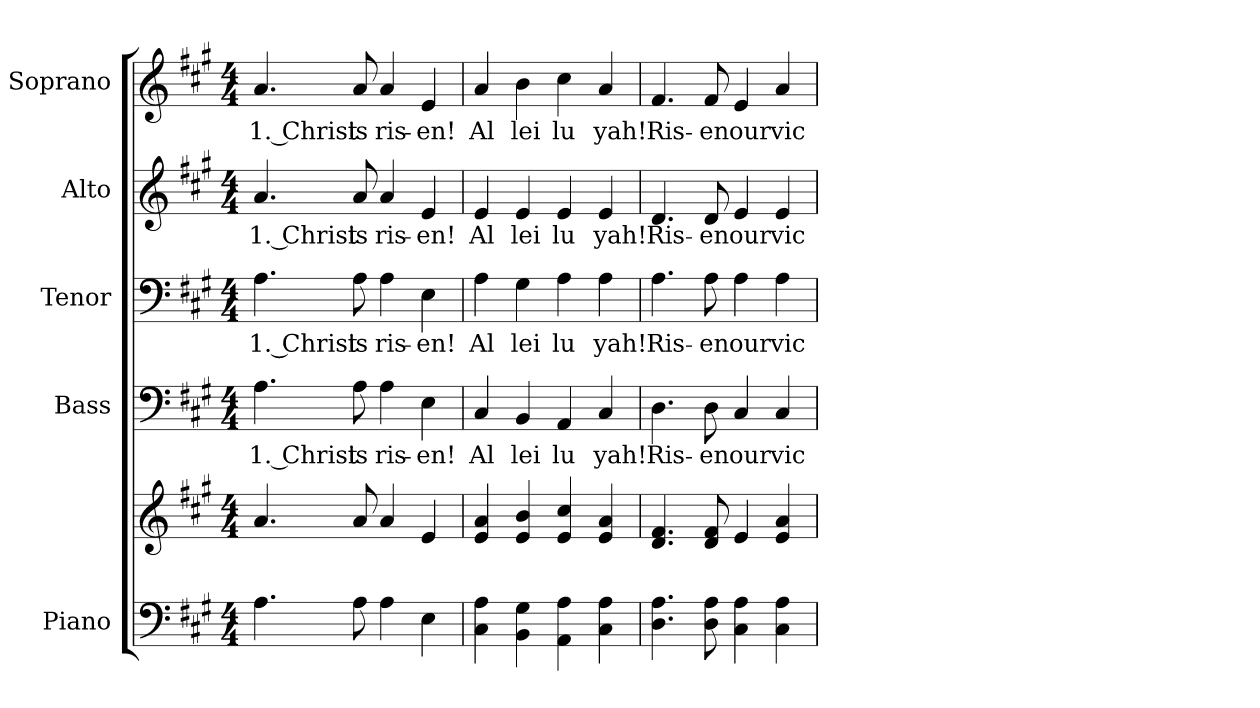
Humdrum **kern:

**kern	**kern	**kern	**text	**kern	**text	**kern	**text	**kern	**text
*part5	*part5	*part4	*part4	*part3	*part3	*part2	*part2	*part1	*part1
*staff6	*staff5	*staff4	*staff4	*staff3	*staff3	*staff2	*staff2	*staff1	*staff1
*I"Piano	*	*I"Bass	*	*I"Tenor	*	*I"Alto	*	*I"Soprano	*
*I'Pno.	*	*I'B.	*	*I'T.	*	*I'A.	*	*I'S.	*
!!LO:PB:g=z
*clefF4	*clefG2	*clefF4	*	*clefF4	*	*clefG2	*	*clefG2	*
*k[f#c#g#]	*k[f#c#g#]	*k[f#c#g#]	*	*k[f#c#g#]	*	*k[f#c#g#]	*	*k[f#c#g#]	*
*A:	*A:	*A:	*	*A:	*	*A:	*	*A:	*
*M4/4	*M4/4	*M4/4	*	*M4/4	*	*M4/4	*	*M4/4	*
*MM135	*MM135	*MM135	*	*MM135	*	*MM135	*	*MM135	*
=1	=1	=1	=1	=1	=1	=1	=1	=1	=1
!	!	!	!LO:LY:b:color=#000000	!	!	!	!	!	!
!	!	!	!	!	!LO:LY:b:color=#000000	!	!	!	!
!	!	!	!	!	!	!	!LO:LY:b:color=#000000	!	!
!	!	!	!	!	!	!	!	!	!LO:LY:b:color=#000000
4.Ai\	4.ai/	4.Ai\	1. Christ	4.Ai\	1. Christ	4.ai/	1. Christ	4.ai/	1. Christ
!	!	!	!LO:LY:b:color=#000000	!	!	!	!	!	!
!	!	!	!	!	!LO:LY:b:color=#000000	!	!	!	!
!	!	!	!	!	!	!	!LO:LY:b:color=#000000	!	!
!	!	!	!	!	!	!	!	!	!LO:LY:b:color=#000000
8Ai\	8ai/	8Ai\	is	8Ai\	is	8ai/	is	8ai/	is
!	!	!	!LO:LY:b:color=#000000	!	!	!	!	!	!
!	!	!	!	!	!LO:LY:b:color=#000000	!	!	!	!
!	!	!	!	!	!	!	!LO:LY:b:color=#000000	!	!
!	!	!	!	!	!	!	!	!	!LO:LY:b:color=#000000
4Ai\	4ai/	4Ai\	ris-	4Ai\	ris-	4ai/	ris-	4ai/	ris-
!	!	!	!LO:LY:b:color=#000000	!	!	!	!	!	!
!	!	!	!	!	!LO:LY:b:color=#000000	!	!	!	!
!	!	!	!	!	!	!	!LO:LY:b:color=#000000	!	!
!	!	!	!	!	!	!	!	!	!LO:LY:b:color=#000000
4Ei\	4ei/	4Ei\	-en!	4Ei\	-en!	4ei/	-en!	4ei/	-en!
=2	=2	=2	=2	=2	=2	=2	=2	=2	=2
!	!	!	!LO:LY:b:color=#000000	!	!	!	!	!	!
!	!	!	!	!	!LO:LY:b:color=#000000	!	!	!	!
!	!	!	!	!	!	!	!LO:LY:b:color=#000000	!	!
!	!	!	!	!	!	!	!	!	!LO:LY:b:color=#000000
4C#i\ 4Ai	4ei/ 4ai	4C#i/	Al	4Ai\	Al	4ei/	Al	4ai/	Al
!	!	!	!LO:LY:b:color=#000000	!	!	!	!	!	!
!	!	!	!	!	!LO:LY:b:color=#000000	!	!	!	!
!	!	!	!	!	!	!	!LO:LY:b:color=#000000	!	!
!	!	!	!	!	!	!	!	!	!LO:LY:b:color=#000000
4BBi\ 4G#i	4ei/ 4bi	4BBi/	lei	4G#i\	lei	4ei/	lei	4bi\	lei
!	!	!	!LO:LY:b:color=#000000	!	!	!	!	!	!
!	!	!	!	!	!LO:LY:b:color=#000000	!	!	!	!
!	!	!	!	!	!	!	!LO:LY:b:color=#000000	!	!
!	!	!	!	!	!	!	!	!	!LO:LY:b:color=#000000
4AAi\ 4Ai	4ei/ 4cc#i	4AAi/	lu	4Ai\	lu	4ei/	lu	4cc#i\	lu
!	!	!	!LO:LY:b:color=#000000	!	!	!	!	!	!
!	!	!	!	!	!LO:LY:b:color=#000000	!	!	!	!
!	!	!	!	!	!	!	!LO:LY:b:color=#000000	!	!
!	!	!	!	!	!	!	!	!	!LO:LY:b:color=#000000
4C#i\ 4Ai	4ei/ 4ai	4C#i/	yah!	4Ai\	yah!	4ei/	yah!	4ai/	yah!
!!LO:PB:g=z
=3	=3	=3	=3	=3	=3	=3	=3	=3	=3
!	!	!	!LO:LY:b:color=#000000	!	!	!	!	!	!
!	!	!	!	!	!LO:LY:b:color=#000000	!	!	!	!
!	!	!	!	!	!	!	!LO:LY:b:color=#000000	!	!
!	!	!	!	!	!	!	!	!	!LO:LY:b:color=#000000
4.Di\ 4.Ai	4.di/ 4.f#i	4.Di\	Ris-	4.Ai\	Ris-	4.di/	Ris-	4.f#i/	Ris-
!	!	!	!LO:LY:b:color=#000000	!	!	!	!	!	!
!	!	!	!	!	!LO:LY:b:color=#000000	!	!	!	!
!	!	!	!	!	!	!	!LO:LY:b:color=#000000	!	!
!	!	!	!	!	!	!	!	!	!LO:LY:b:color=#000000
8Di\ 8Ai	8di/ 8f#i	8Di\	-en	8Ai\	-en	8di/	-en	8f#i/	-en
!	!	!	!LO:LY:b:color=#000000	!	!	!	!	!	!
!	!	!	!	!	!LO:LY:b:color=#000000	!	!	!	!
!	!	!	!	!	!	!	!LO:LY:b:color=#000000	!	!
!	!	!	!	!	!	!	!	!	!LO:LY:b:color=#000000
4C#i\ 4Ai	4ei/	4C#i/	our	4Ai\	our	4ei/	our	4ei/	our
!	!	!	!LO:LY:b:color=#000000	!	!	!	!	!	!
!	!	!	!	!	!LO:LY:b:color=#000000	!	!	!	!
!	!	!	!	!	!	!	!LO:LY:b:color=#000000	!	!
!	!	!	!	!	!	!	!	!	!LO:LY:b:color=#000000
4C#i\ 4Ai	4ei/ 4ai	4C#i/	vic-	4Ai\	vic-	4ei/	vic-	4ai/	vic-
=	=	=	=	=	=	=	=	=	=
*-	*-	*-	*-	*-	*-	*-	*-	*-	*-
